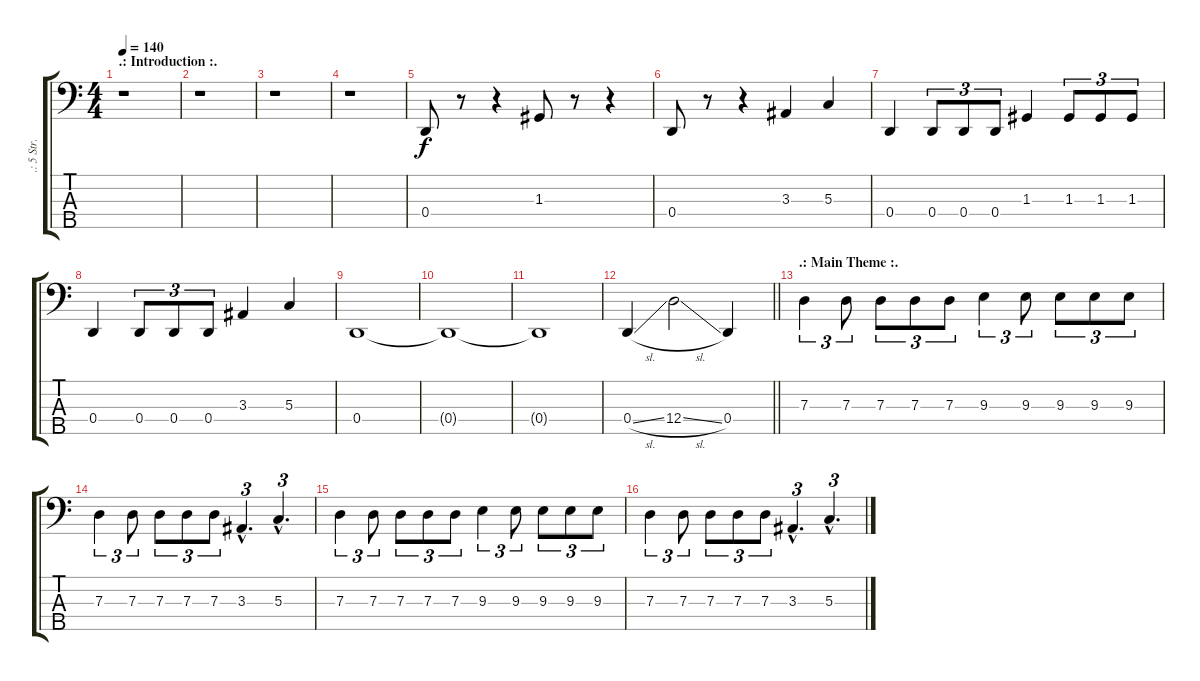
\track (".: 5 Str. Bass :." ".: 5 Str. ") {instrument electricbasspick}
\staff {score tabs}
\tuning (F2 C2 G1 D1 A0) {hide}
\ts (4 4)
\section ("" ".: Introduction :.")
\tempo 140
\clef f4
\ks c
r.1{dy f instrument electricbasspick} |
r.1 |
r.1 |
r.1 |
0.4.8 r.8 r.4 1.3.8 r.8 r.4 |
0.4.8 r.8 r.4 3.3.4 5.3.4 |
0.4.4 0.4.8{tu (3 2)} 0.4.8{tu (3 2)} 0.4.8{tu (3 2)} 1.3.4 1.3.8{tu (3 2)} 1.3.8{tu (3 2)} 1.3.8{tu (3 2)} |
0.4.4 0.4.8{tu (3 2)} 0.4.8{tu (3 2)} 0.4.8{tu (3 2)} 3.3.4 5.3.4 |
0.4.1 |
0.4{t}.1 |
0.4{t}.1 |
\barLineRight lightlight
0.4{sl}.4 12.4{sl}.2 0.4.4 |
\section ("" ".: Main Theme :.")
7.3.4{tu (3 2)} 7.3.8{tu (3 2)} 7.3.8{tu (3 2)} 7.3.8{tu (3 2)} 7.3.8{tu (3 2)} 9.3.4{tu (3 2)} 9.3.8{tu (3 2)} 9.3.8{tu (3 2)} 9.3.8{tu (3 2)} 9.3.8{tu (3 2)} |
7.3.4{tu (3 2)} 7.3.8{tu (3 2)} 7.3.8{tu (3 2)} 7.3.8{tu (3 2)} 7.3.8{tu (3 2)} 3.3{hac}.4{d tu (3 2)} 5.3{hac}.4{d tu (3 2)} |
7.3.4{tu (3 2)} 7.3.8{tu (3 2)} 7.3.8{tu (3 2)} 7.3.8{tu (3 2)} 7.3.8{tu (3 2)} 9.3.4{tu (3 2)} 9.3.8{tu (3 2)} 9.3.8{tu (3 2)} 9.3.8{tu (3 2)} 9.3.8{tu (3 2)} |
7.3.4{tu (3 2)} 7.3.8{tu (3 2)} 7.3.8{tu (3 2)} 7.3.8{tu (3 2)} 7.3.8{tu (3 2)} 3.3{hac}.4{d tu (3 2)} 5.3{hac}.4{d tu (3 2)}
